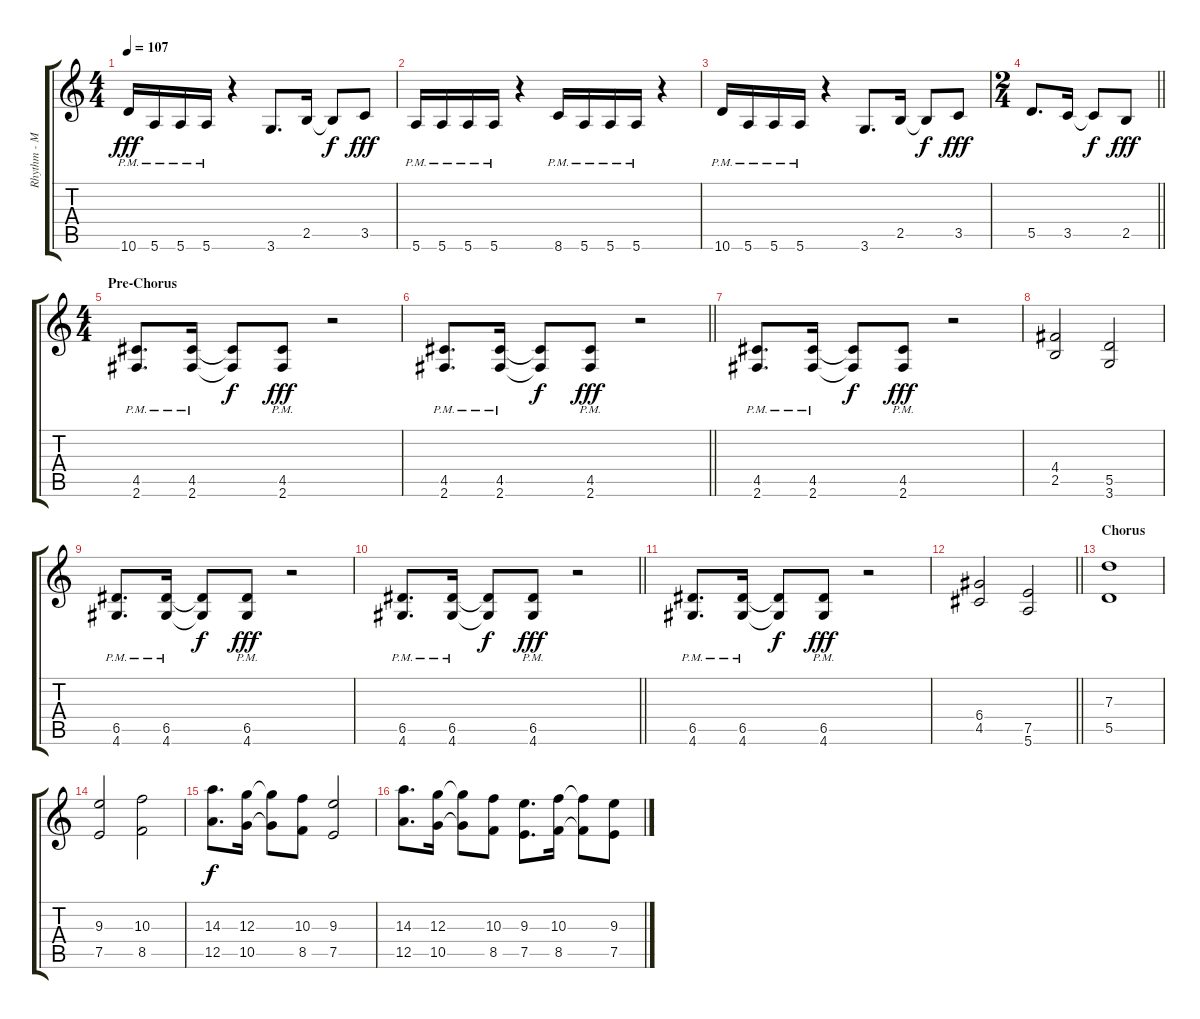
\track ("Rhythm - Mike Wead" "Rhythm - M") {instrument distortionguitar}
\staff {score tabs}
\tuning (E4 B3 G3 D3 A2 E2) {hide}
\ts (4 4)
\tempo 107
\clef g2
\ks c
10.6{pm}.16{dy fff} 5.6{pm}.16 5.6{pm}.16 5.6{pm}.16 r.4 3.6.8{d} 2.5.16 2.5{t}.8{dy f} 3.5.8{dy fff} |
5.6{pm}.16 5.6{pm}.16 5.6{pm}.16 5.6{pm}.16 r.4 8.6{pm}.16 5.6{pm}.16 5.6{pm}.16 5.6{pm}.16 r.4 |
10.6{pm}.16 5.6{pm}.16 5.6{pm}.16 5.6{pm}.16 r.4 3.6.8{d} 2.5.16 2.5{t}.8{dy f} 3.5.8{dy fff} |
\ts (2 4)
\barLineRight lightlight
5.5.8{d} 3.5.16 3.5{t}.8{dy f} 2.5.8{dy fff} |
\ts (4 4)
\section ("" "Pre-Chorus")
(4.5{pm} 2.6{pm}).8{d} (4.5{pm} 2.6{pm}).16 (4.5{t} 2.6{t}).8{dy f} (4.5{pm} 2.6{pm}).8{dy fff} r.2 |
\barLineRight lightlight
(4.5{pm} 2.6{pm}).8{d} (4.5{pm} 2.6{pm}).16 (4.5{t} 2.6{t}).8{dy f} (4.5{pm} 2.6{pm}).8{dy fff} r.2 |
(4.5{pm} 2.6{pm}).8{d} (4.5{pm} 2.6{pm}).16 (4.5{t} 2.6{t}).8{dy f} (4.5{pm} 2.6{pm}).8{dy fff} r.2 |
(4.4 2.5).2 (5.5 3.6).2 |
(6.5{pm} 4.6{pm}).8{d} (6.5{pm} 4.6{pm}).16 (6.5{t} 4.6{t}).8{dy f} (6.5{pm} 4.6{pm}).8{dy fff} r.2 |
\barLineRight lightlight
(6.5{pm} 4.6{pm}).8{d} (6.5{pm} 4.6{pm}).16 (6.5{t} 4.6{t}).8{dy f} (6.5{pm} 4.6{pm}).8{dy fff} r.2 |
(6.5{pm} 4.6{pm}).8{d} (6.5{pm} 4.6{pm}).16 (6.5{t} 4.6{t}).8{dy f} (6.5{pm} 4.6{pm}).8{dy fff} r.2 |
\barLineRight lightlight
(6.4 4.5).2 (7.5 5.6).2 |
\section ("" "Chorus")
(7.3 5.5).1 |
(9.3 7.5).2 (10.3 8.5).2 |
(14.3 12.5).8{d dy f} (12.3 10.5).16 (12.3{t} 10.5{t}).8 (10.3 8.5).8 (9.3 7.5).2 |
(14.3 12.5).8{d} (12.3 10.5).16 (12.3{t} 10.5{t}).8 (10.3 8.5).8 (9.3 7.5).8{d} (10.3 8.5).16 (10.3{t} 8.5{t}).8 (9.3 7.5).8
